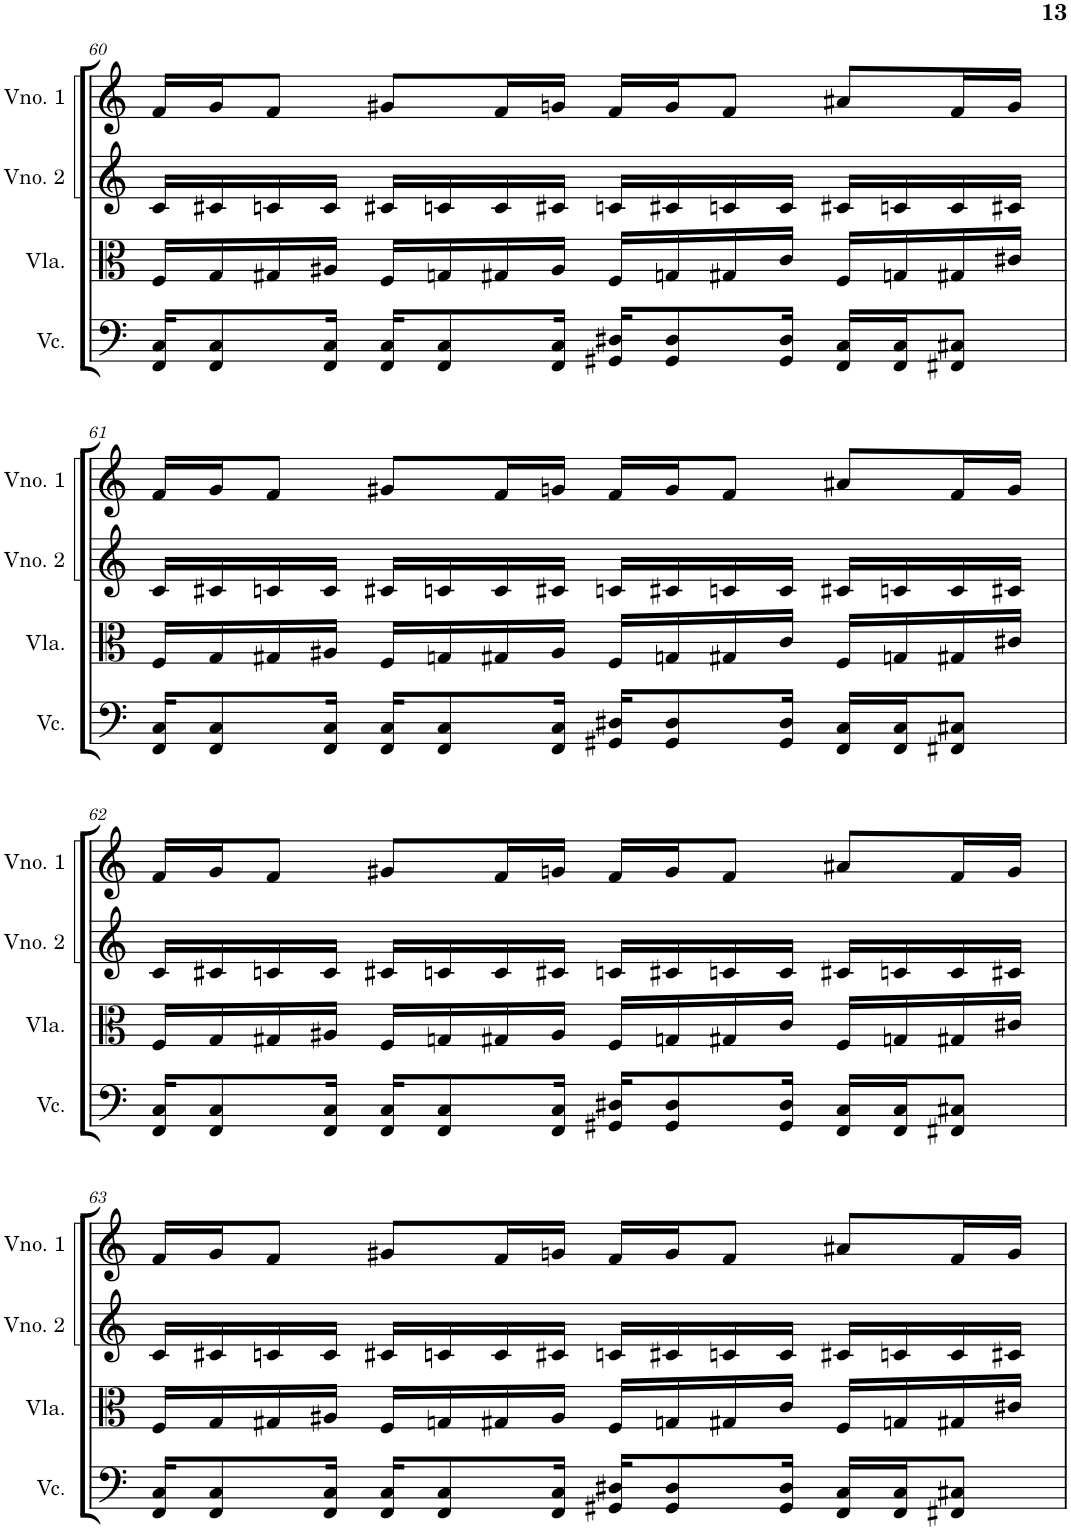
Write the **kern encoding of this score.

**kern	**kern	**kern	**kern
*part4	*part3	*part2	*part1
*staff4	*staff3	*staff2	*staff1
*I"Violoncelo	*I"Viola	*I"Violino 2	*I"Violino 1
*I'Vc.	*I'Vla.	*I'Vno. 2	*I'Vno. 1
!!LO:PB:g=z
*clefF4	*clefC3	*clefG2	*clefG2
*k[]	*k[]	*k[]	*k[]
*M4/4	*M4/4	*M4/4	*M4/4
=60	=60	=60	=60
16FF/ 16C/KL	16F/LL	16c/LL	16f/LL
8FF/ 8C/	16G/	16c#X/	16g/J
.	16G#X/	16cn/	8f/J
16FF/ 16C/Jk	16A#X/JJ	16c/JJ	.
16FF/ 16C/KL	16F/LL	16c#X/LL	8g#X/L
8FF/ 8C/	16Gn/	16cn/	.
.	16G#X/	16c/	16f/L
16FF/ 16C/Jk	16A#/JJ	16c#X/JJ	16gn/JJ
16GG#X/ 16D#X/KL	16F/LL	16cn/LL	16f/LL
8GG#/ 8D#/	16Gn/	16c#X/	16g/J
.	16G#X/	16cn/	8f/J
16GG#/ 16D#/Jk	16c/JJ	16c/JJ	.
16FF/ 16C/LL	16F/LL	16c#X/LL	8a#X/L
16FF/ 16C/J	16Gn/	16cn/	.
8FF#X/ 8C#X/J	16G#X/	16c/	16f/L
.	16c#X/JJ	16c#X/JJ	16g/JJ
!!LO:LB:g=z
=61	=61	=61	=61
16FF/ 16C/KL	16F/LL	16c/LL	16f/LL
8FF/ 8C/	16G/	16c#X/	16g/J
.	16G#X/	16cn/	8f/J
16FF/ 16C/Jk	16A#X/JJ	16c/JJ	.
16FF/ 16C/KL	16F/LL	16c#X/LL	8g#X/L
8FF/ 8C/	16Gn/	16cn/	.
.	16G#X/	16c/	16f/L
16FF/ 16C/Jk	16A#/JJ	16c#X/JJ	16gn/JJ
16GG#X/ 16D#X/KL	16F/LL	16cn/LL	16f/LL
8GG#/ 8D#/	16Gn/	16c#X/	16g/J
.	16G#X/	16cn/	8f/J
16GG#/ 16D#/Jk	16c/JJ	16c/JJ	.
16FF/ 16C/LL	16F/LL	16c#X/LL	8a#X/L
16FF/ 16C/J	16Gn/	16cn/	.
8FF#X/ 8C#X/J	16G#X/	16c/	16f/L
.	16c#X/JJ	16c#X/JJ	16g/JJ
!!LO:LB:g=z
=62	=62	=62	=62
16FF/ 16C/KL	16F/LL	16c/LL	16f/LL
8FF/ 8C/	16G/	16c#X/	16g/J
.	16G#X/	16cn/	8f/J
16FF/ 16C/Jk	16A#X/JJ	16c/JJ	.
16FF/ 16C/KL	16F/LL	16c#X/LL	8g#X/L
8FF/ 8C/	16Gn/	16cn/	.
.	16G#X/	16c/	16f/L
16FF/ 16C/Jk	16A#/JJ	16c#X/JJ	16gn/JJ
16GG#X/ 16D#X/KL	16F/LL	16cn/LL	16f/LL
8GG#/ 8D#/	16Gn/	16c#X/	16g/J
.	16G#X/	16cn/	8f/J
16GG#/ 16D#/Jk	16c/JJ	16c/JJ	.
16FF/ 16C/LL	16F/LL	16c#X/LL	8a#X/L
16FF/ 16C/J	16Gn/	16cn/	.
8FF#X/ 8C#X/J	16G#X/	16c/	16f/L
.	16c#X/JJ	16c#X/JJ	16g/JJ
!!LO:LB:g=z
=63	=63	=63	=63
16FF/ 16C/KL	16F/LL	16c/LL	16f/LL
8FF/ 8C/	16G/	16c#X/	16g/J
.	16G#X/	16cn/	8f/J
16FF/ 16C/Jk	16A#X/JJ	16c/JJ	.
16FF/ 16C/KL	16F/LL	16c#X/LL	8g#X/L
8FF/ 8C/	16Gn/	16cn/	.
.	16G#X/	16c/	16f/L
16FF/ 16C/Jk	16A#/JJ	16c#X/JJ	16gn/JJ
16GG#X/ 16D#X/KL	16F/LL	16cn/LL	16f/LL
8GG#/ 8D#/	16Gn/	16c#X/	16g/J
.	16G#X/	16cn/	8f/J
16GG#/ 16D#/Jk	16c/JJ	16c/JJ	.
16FF/ 16C/LL	16F/LL	16c#X/LL	8a#X/L
16FF/ 16C/J	16Gn/	16cn/	.
8FF#X/ 8C#X/J	16G#X/	16c/	16f/L
.	16c#X/JJ	16c#X/JJ	16g/JJ
=	=	=	=
*-	*-	*-	*-
